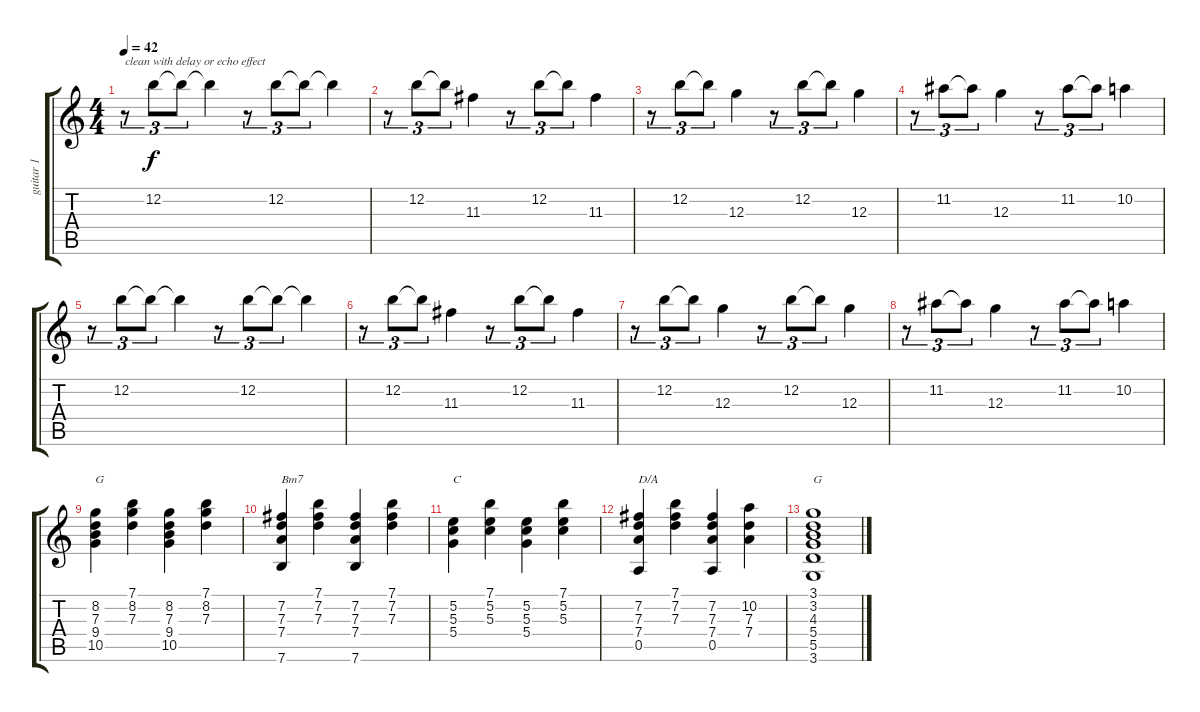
\track ("guitar 1" "guitar 1") {instrument electricguitarjazz}
\staff {score tabs}
\tuning (E4 B3 G3 D3 A2 E2) {hide}
\ts (4 4)
\tempo 42
\clef g2
\ks c
r.8{tu (3 2) txt "clean with delay or echo effect" dy f} 12.2.8{tu (3 2)} 12.2{t}.8{tu (3 2)} 12.2{t}.4 r.8{tu (3 2)} 12.2.8{tu (3 2)} 12.2{t}.8{tu (3 2)} 12.2{t}.4 |
r.8{tu (3 2)} 12.2.8{tu (3 2)} 12.2{t}.8{tu (3 2)} 11.3.4 r.8{tu (3 2)} 12.2.8{tu (3 2)} 12.2{t}.8{tu (3 2)} 11.3.4 |
r.8{tu (3 2)} 12.2.8{tu (3 2)} 12.2{t}.8{tu (3 2)} 12.3.4 r.8{tu (3 2)} 12.2.8{tu (3 2)} 12.2{t}.8{tu (3 2)} 12.3.4 |
r.8{tu (3 2)} 11.2.8{tu (3 2)} 11.2{t}.8{tu (3 2)} 12.3.4 r.8{tu (3 2)} 11.2.8{tu (3 2)} 11.2{t}.8{tu (3 2)} 10.2.4 |
r.8{tu (3 2)} 12.2.8{tu (3 2)} 12.2{t}.8{tu (3 2)} 12.2{t}.4 r.8{tu (3 2)} 12.2.8{tu (3 2)} 12.2{t}.8{tu (3 2)} 12.2{t}.4 |
r.8{tu (3 2)} 12.2.8{tu (3 2)} 12.2{t}.8{tu (3 2)} 11.3.4 r.8{tu (3 2)} 12.2.8{tu (3 2)} 12.2{t}.8{tu (3 2)} 11.3.4 |
r.8{tu (3 2)} 12.2.8{tu (3 2)} 12.2{t}.8{tu (3 2)} 12.3.4 r.8{tu (3 2)} 12.2.8{tu (3 2)} 12.2{t}.8{tu (3 2)} 12.3.4 |
r.8{tu (3 2)} 11.2.8{tu (3 2)} 11.2{t}.8{tu (3 2)} 12.3.4 r.8{tu (3 2)} 11.2.8{tu (3 2)} 11.2{t}.8{tu (3 2)} 10.2.4 |
(8.2 7.3 9.4 10.5).4{txt "G"} (7.1 8.2 7.3).4 (8.2 7.3 9.4 10.5).4 (7.1 8.2 7.3).4 |
(7.2 7.3 7.4 7.6).4{txt "Bm7"} (7.1 7.2 7.3).4 (7.2 7.3 7.4 7.6).4 (7.1 7.2 7.3).4 |
(5.2 5.3 5.4).4{txt "C"} (7.1 5.2 5.3).4 (5.2 5.3 5.4).4 (7.1 5.2 5.3).4 |
(7.2 7.3 7.4 0.5).4{txt "D/A"} (7.1 7.2 7.3).4 (7.2 7.3 7.4 0.5).4 (10.2 7.3 7.4).4 |
(3.1 3.2 4.3 5.4 5.5 3.6).1{txt "G"}
